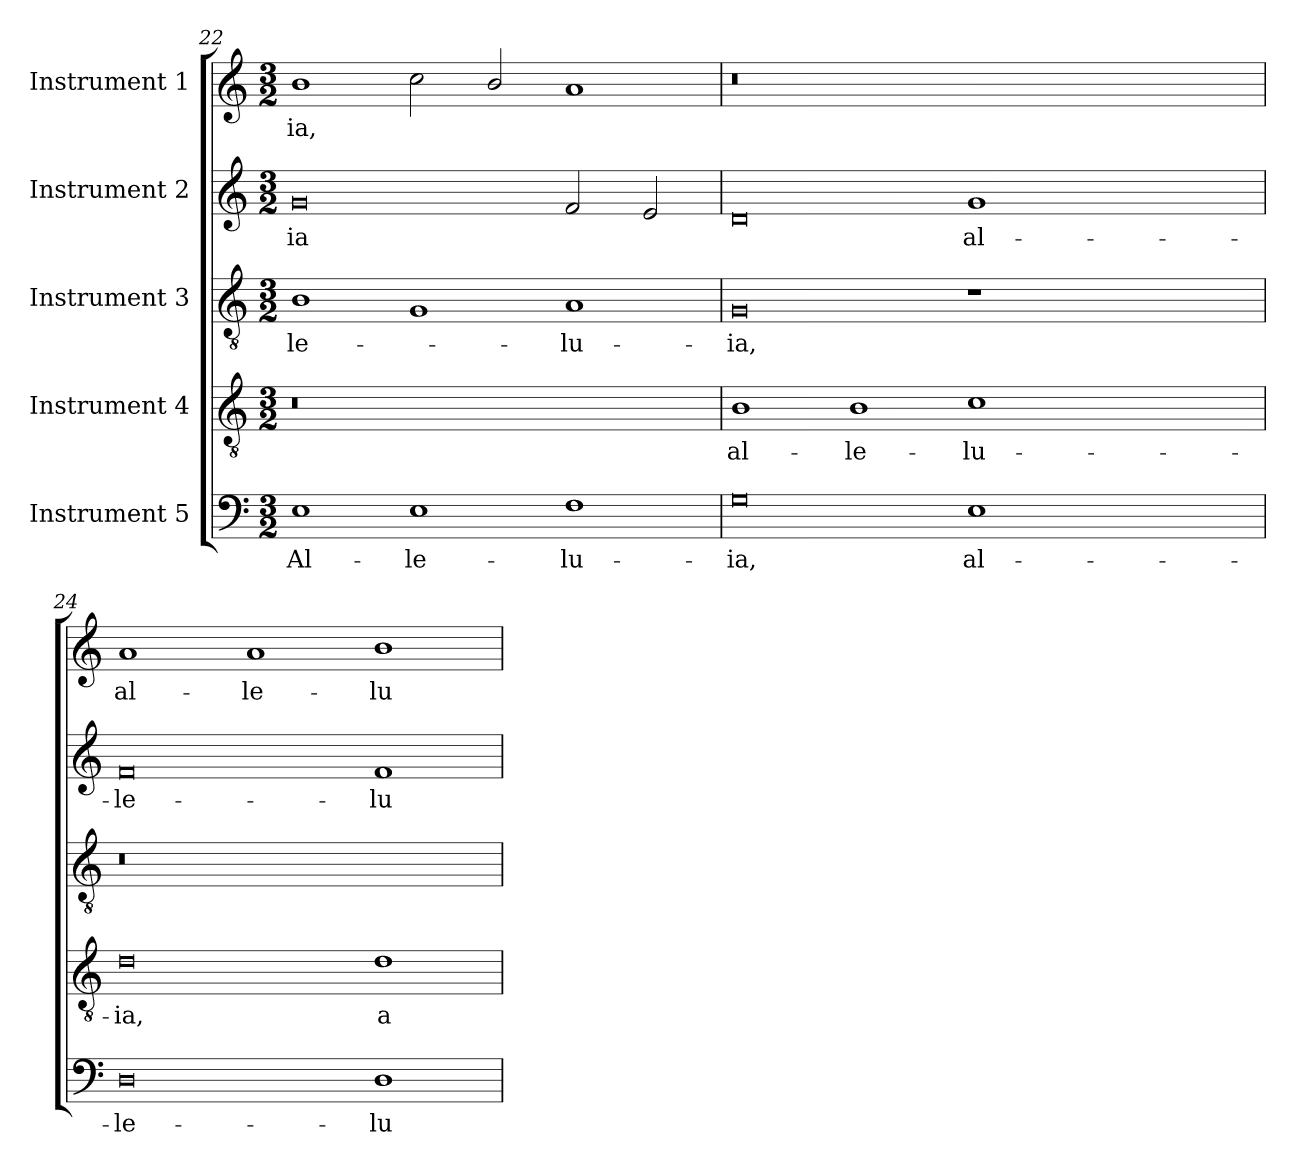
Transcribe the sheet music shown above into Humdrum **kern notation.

**kern	**text	**kern	**text	**kern	**text	**kern	**text	**kern	**text
*part5	*part5	*part4	*part4	*part3	*part3	*part2	*part2	*part1	*part1
*staff5	*staff5	*staff4	*staff4	*staff3	*staff3	*staff2	*staff2	*staff1	*staff1
*I"Instrument 5	*	*I"Instrument 4	*	*I"Instrument 3	*	*I"Instrument 2	*	*I"Instrument 1	*
*clefF4	*	*clefGv2	*	*clefGv2	*	*clefG2	*	*clefG2	*
*M3/2	*	*M3/2	*	*M3/2	*	*M3/2	*	*M3/2	*
=22	=22	=22	=22	=22	=22	=22	=22	=22	=22
!	!LO:LY:b:cj	!	!	!	!LO:LY:b:cj	!	!LO:LY:b:cj	!	!LO:LY:b:cj
1E	Al-	0.r	.	1B	-le-	0g	-ia	1b	-ia,
!	!LO:LY:b:cj	!	!	!	!	!	!	!	!
1E	-le-	.	.	1G	.	.	.	2cc\	.
.	.	.	.	.	.	.	.	2b/	.
!	!LO:LY:b:cj	!	!	!	!LO:LY:b:cj	!	!	!	!
1F	-lu-	.	.	1A	-lu-	2f/	.	1a	.
.	.	.	.	.	.	2e/	.	.	.
=23	=23	=23	=23	=23	=23	=23	=23	=23	=23
!	!LO:LY:b:cj	!	!LO:LY:b:cj	!	!LO:LY:b:cj	!	!	!	!
0G	-ia,	1B	al-	0G	-ia,	0d	.	0.r	.
!	!	!	!LO:LY:b:cj	!	!	!	!	!	!
.	.	1B	-le-	.	.	.	.	.	.
!	!LO:LY:b:cj	!	!LO:LY:b:cj	!LO:N:vis=1	!	!	!LO:LY:b:cj	!	!
1E	al-	1c	-lu-	0.r	.	1g	al-	.	.
0ryy	.	0ryy	.	.	.	0ryy	.	0ryy	.
=24	=24	=24	=24	=24	=24	=24	=24	=24	=24
!	!LO:LY:b:rj	!	!LO:LY:b:cj	!	!	!	!LO:LY:b:rj	!	!LO:LY:b:cj
0D	-le-	0d	-ia,	0.r	.	0f	-le-	1a	al-
!	!	!	!	!	!	!	!	!	!LO:LY:b:cj
.	.	.	.	.	.	.	.	1a	-le-
!	!LO:LY:b:cj	!	!LO:LY:b:rj	!	!	!	!LO:LY:b:cj	!	!LO:LY:b:cj
1D	-lu-	1d	a-	.	.	1f	-lu-	1b	-lu-
=	=	=	=	=	=	=	=	=	=
*-	*-	*-	*-	*-	*-	*-	*-	*-	*-
